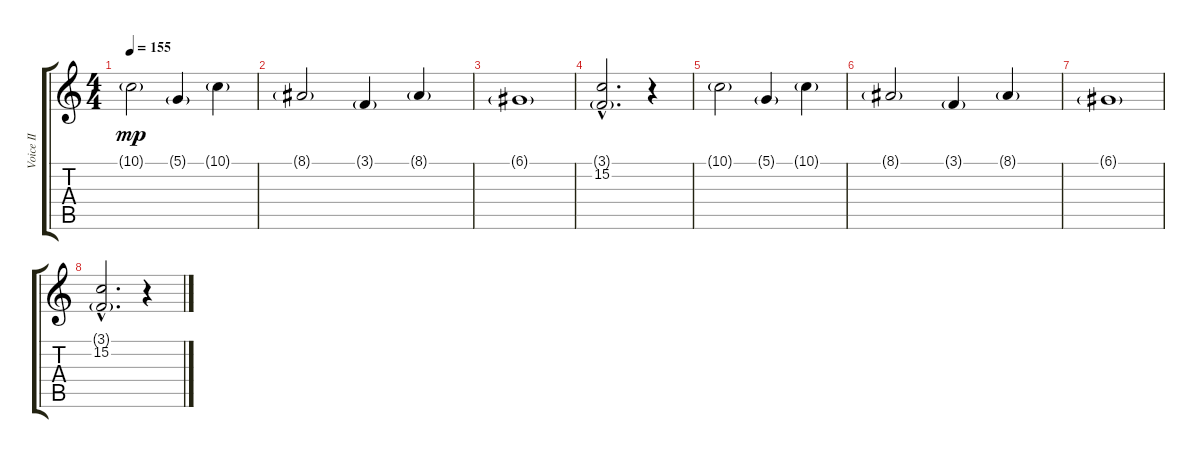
\track ("Voice II" "Voice II") {instrument englishhorn}
\staff {score tabs}
\tuning (D4 A3 F3 C3 G2 C2) {hide}
\ts (4 4)
\tempo 155
\clef g2
\ks c
10.1{g}.2{dy mp} 5.1{g}.4 10.1{g}.4 |
8.1{g}.2 3.1{g}.4 8.1{g}.4 |
6.1{g}.1 |
(3.1{g hac} 15.2{hac}).2{d} r.4 |
10.1{g}.2 5.1{g}.4 10.1{g}.4 |
8.1{g}.2 3.1{g}.4 8.1{g}.4 |
6.1{g}.1 |
(3.1{g hac} 15.2{hac}).2{d} r.4
